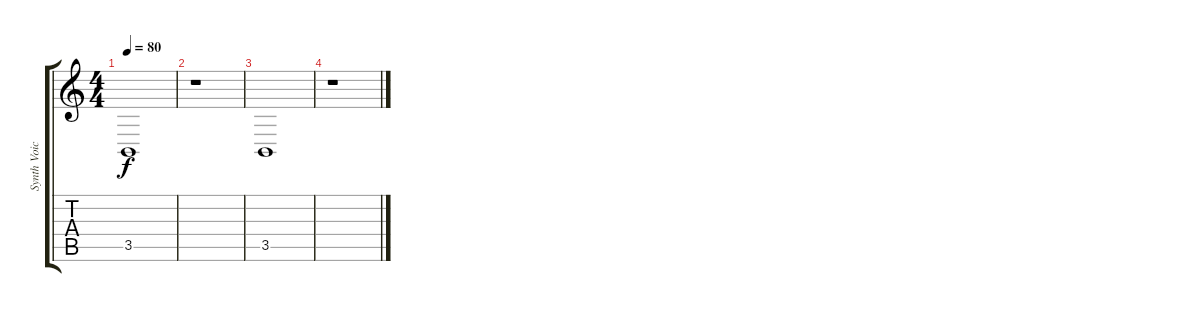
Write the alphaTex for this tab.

\track ("Synth Voice" "Synth Voic") {instrument synthvoice}
\staff {score tabs}
\tuning (Eb4 Bb3 Gb3 Db3 Ab2 Eb2) {hide}
\ts (4 4)
\tempo 80
\clef g2
\ks c
3.5.1{dy f} |
r.1 |
3.5.1 |
r.1
